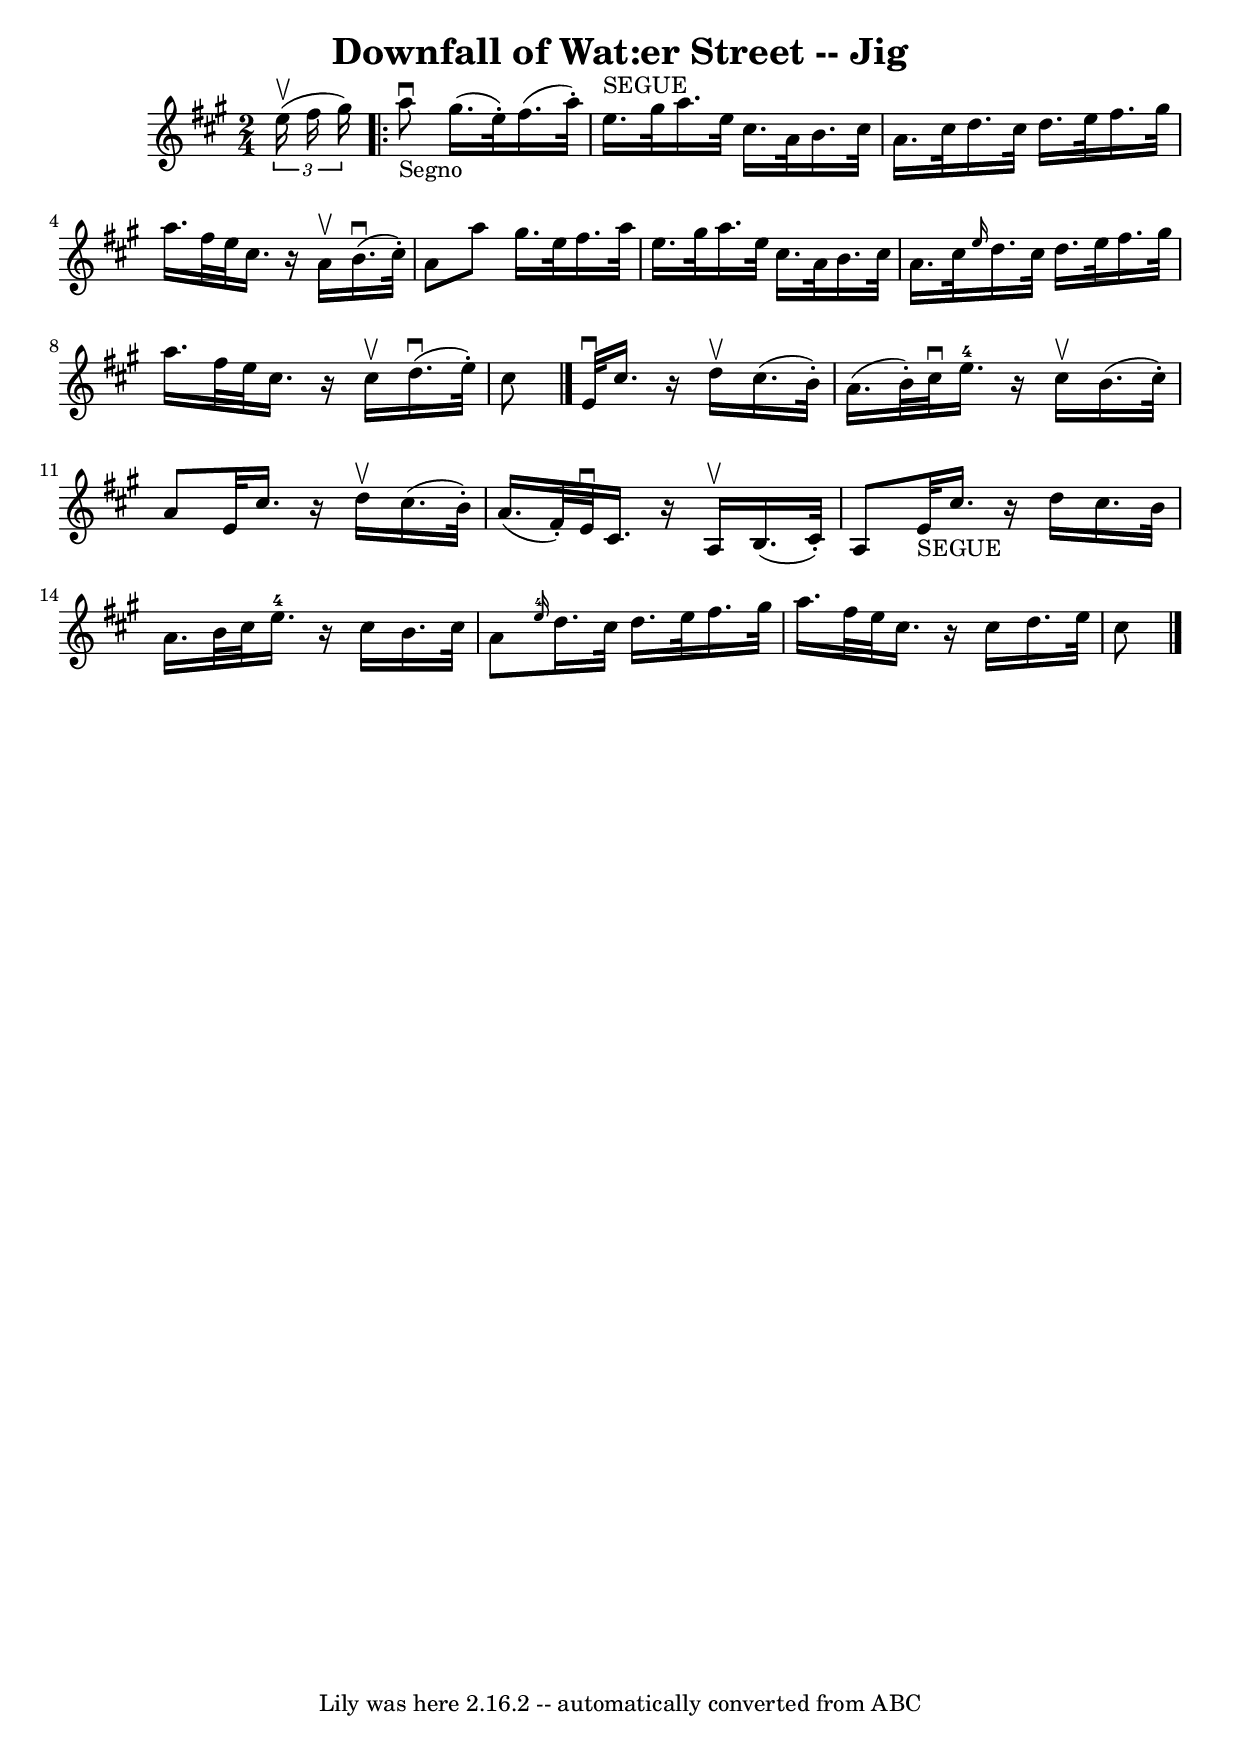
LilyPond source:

\version "2.7.40"
\include "Mammoth.ily"
\header {
	book = "Ryan's Mammoth Collection"
	crossRefNumber = "1"
	footnotes = "\\\\113 632"
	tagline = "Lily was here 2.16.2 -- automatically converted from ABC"
	title = "Downfall of Wat:er Street -- Jig"
}
voicedefault =  {
\set Score.defaultBarType = "empty"

\time 2/4 \key a \major   \times 2/3 { e''16^\upbow(fis''16 gis''16  
-) }   \repeat volta 2 { a''8_"Segno"^\downbow gis''16. (e''32 -.)  
 fis''16. (a''32 -.) e''16.^"SEGUE" gis''32    |
 a''16.    
e''32 cis''16. a'32 b'16. cis''32 a'16. cis''32    |
   
 d''16. cis''32 d''16. e''32 fis''16. gis''32 a''16.    
fis''32    |
 e''32 cis''16.    r16 a'16^\upbow b'16.^\downbow(
 cis''32 -.) a'8    |
 a''8 gis''16. e''32 fis''16.    
a''32 e''16. gis''32    |
 a''16. e''32 cis''16. a'32    
b'16. cis''32 a'16. cis''32    |
 \grace { e''16  } d''16.  
 cis''32 d''16. e''32 fis''16. gis''32 a''16. fis''32    
|
 e''32 cis''16.    r16 cis''16^\upbow d''16.^\downbow(
e''32 -.) cis''8    \bar "|." e'32^\downbow cis''16.    r16 d''16 
^\upbow cis''16. (b'32 -.) a'16. (b'32 -.)   |
 cis''32 
^\downbow e''16.-4   r16 cis''16^\upbow b'16. (cis''32 -.) a'8   
 |
 e'32 cis''16.    r16 d''16^\upbow cis''16. (b'32 -.)   
a'16. (fis'32 -.)   |
 e'32^\downbow cis'16.    r16 a16^\upbow 
 b16. (cis'32 -.) a8    |
 e'32_"SEGUE" cis''16.    r16 
d''16 cis''16. b'32 a'16. b'32    |
 cis''32 e''16.-4 
  r16 cis''16 b'16. cis''32 a'8    |
     \grace { e''16-4 
} d''16. cis''32 d''16. e''32 fis''16. gis''32 a''16.    
fis''32    |
 e''32 cis''16.    r16 cis''16 d''16. e''32    
cis''8        \bar "|."   }
}

\score{
    <<

	\context Staff="default"
	{
	    \voicedefault 
	}

    >>
	\layout {
	}
	\midi {}
}
